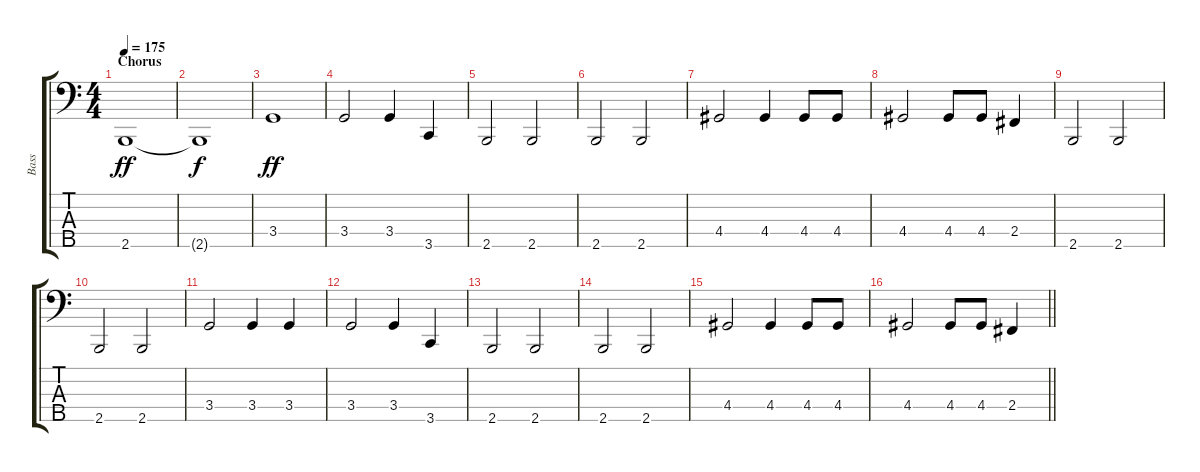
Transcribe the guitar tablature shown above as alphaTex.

\track ("Bass" "Bass") {instrument electricbasspick}
\staff {score tabs}
\tuning (G2 D2 A1 E1 A0) {hide}
\ts (4 4)
\section ("" "Chorus")
\tempo 175
\clef f4
\ks c
2.5.1{dy ff} |
2.5{t}.1{dy f} |
3.4.1{dy ff} |
3.4.2 3.4.4 3.5.4 |
2.5.2 2.5.2 |
2.5.2 2.5.2 |
4.4.2 4.4.4 4.4.8 4.4.8 |
4.4.2 4.4.8 4.4.8 2.4.4 |
2.5.2 2.5.2 |
2.5.2 2.5.2 |
3.4.2 3.4.4 3.4.4 |
3.4.2 3.4.4 3.5.4 |
2.5.2 2.5.2 |
2.5.2 2.5.2 |
4.4.2 4.4.4 4.4.8 4.4.8 |
\barLineRight lightlight
4.4.2 4.4.8 4.4.8 2.4.4
